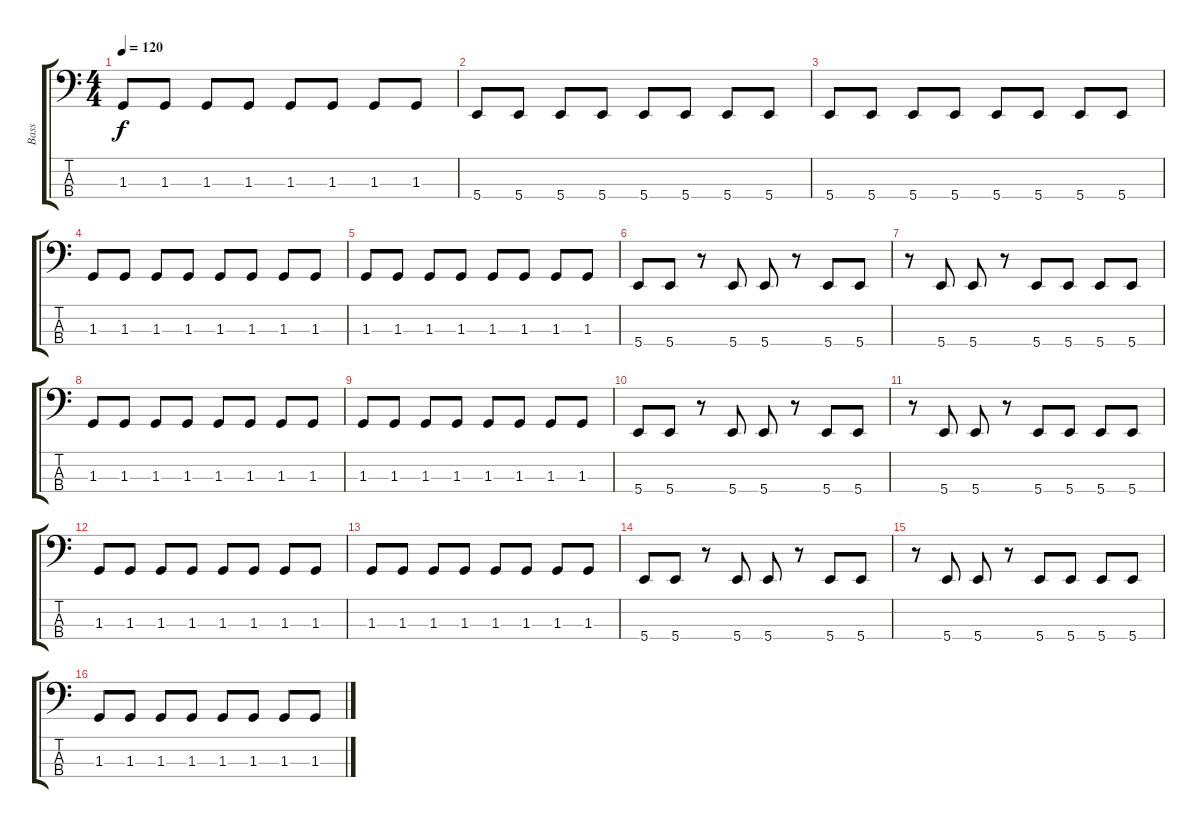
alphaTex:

\track ("Bass" "Bass") {instrument electricbassfinger}
\staff {score tabs}
\tuning (Gb2 B1 Gb1 B0) {hide}
\ts (4 4)
\tempo 120
\clef f4
\ks c
1.3.8{dy f} 1.3.8 1.3.8 1.3.8 1.3.8 1.3.8 1.3.8 1.3.8 |
5.4.8 5.4.8 5.4.8 5.4.8 5.4.8 5.4.8 5.4.8 5.4.8 |
5.4.8 5.4.8 5.4.8 5.4.8 5.4.8 5.4.8 5.4.8 5.4.8 |
1.3.8 1.3.8 1.3.8 1.3.8 1.3.8 1.3.8 1.3.8 1.3.8 |
1.3.8 1.3.8 1.3.8 1.3.8 1.3.8 1.3.8 1.3.8 1.3.8 |
5.4.8 5.4.8 r.8 5.4.8 5.4.8 r.8 5.4.8 5.4.8 |
r.8 5.4.8 5.4.8 r.8 5.4.8 5.4.8 5.4.8 5.4.8 |
1.3.8 1.3.8 1.3.8 1.3.8 1.3.8 1.3.8 1.3.8 1.3.8 |
1.3.8 1.3.8 1.3.8 1.3.8 1.3.8 1.3.8 1.3.8 1.3.8 |
5.4.8 5.4.8 r.8 5.4.8 5.4.8 r.8 5.4.8 5.4.8 |
r.8 5.4.8 5.4.8 r.8 5.4.8 5.4.8 5.4.8 5.4.8 |
1.3.8 1.3.8 1.3.8 1.3.8 1.3.8 1.3.8 1.3.8 1.3.8 |
1.3.8 1.3.8 1.3.8 1.3.8 1.3.8 1.3.8 1.3.8 1.3.8 |
5.4.8 5.4.8 r.8 5.4.8 5.4.8 r.8 5.4.8 5.4.8 |
r.8 5.4.8 5.4.8 r.8 5.4.8 5.4.8 5.4.8 5.4.8 |
1.3.8 1.3.8 1.3.8 1.3.8 1.3.8 1.3.8 1.3.8 1.3.8
